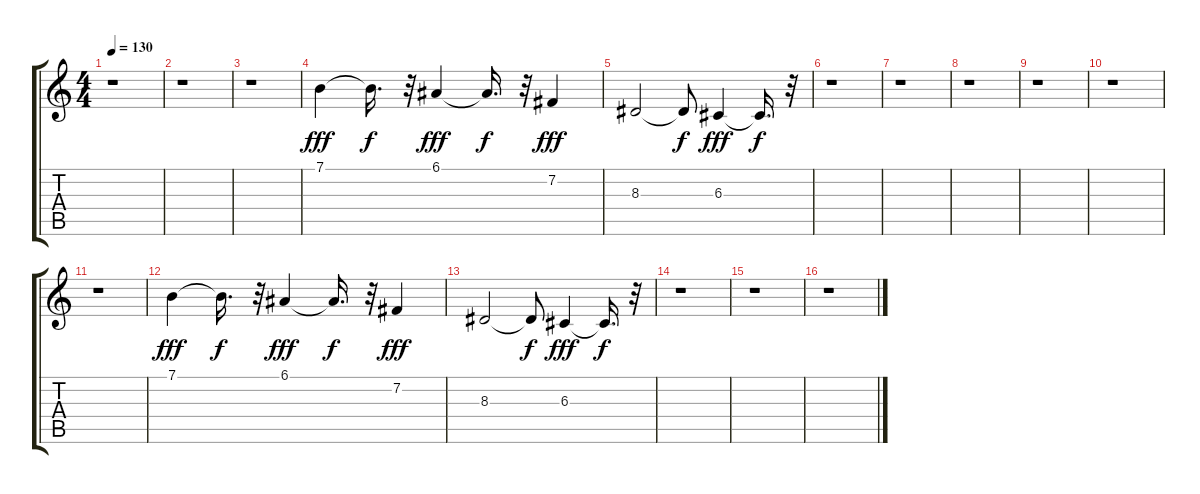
\track "" {instrument electricgrandpiano}
\staff {score tabs}
\tuning (E4 B3 G3 D3 A2 E2) {hide}
\ts (4 4)
\tempo 130
\clef g2
\ks c
r.1{dy f} |
r.1 |
r.1 |
7.1.4{dy fff} 7.1{t}.16{d dy f} r.32 6.1.4{dy fff} 6.1{t}.16{d dy f} r.32 7.2.4{dy fff} |
8.3.2 8.3{t}.8{dy f} 6.3.4{dy fff} 6.3{t}.16{d dy f} r.32 |
r.1 |
r.1 |
r.1 |
r.1 |
r.1 |
r.1 |
7.1.4{dy fff} 7.1{t}.16{d dy f} r.32 6.1.4{dy fff} 6.1{t}.16{d dy f} r.32 7.2.4{dy fff} |
8.3.2 8.3{t}.8{dy f} 6.3.4{dy fff} 6.3{t}.16{d dy f} r.32 |
r.1 |
r.1 |
r.1
